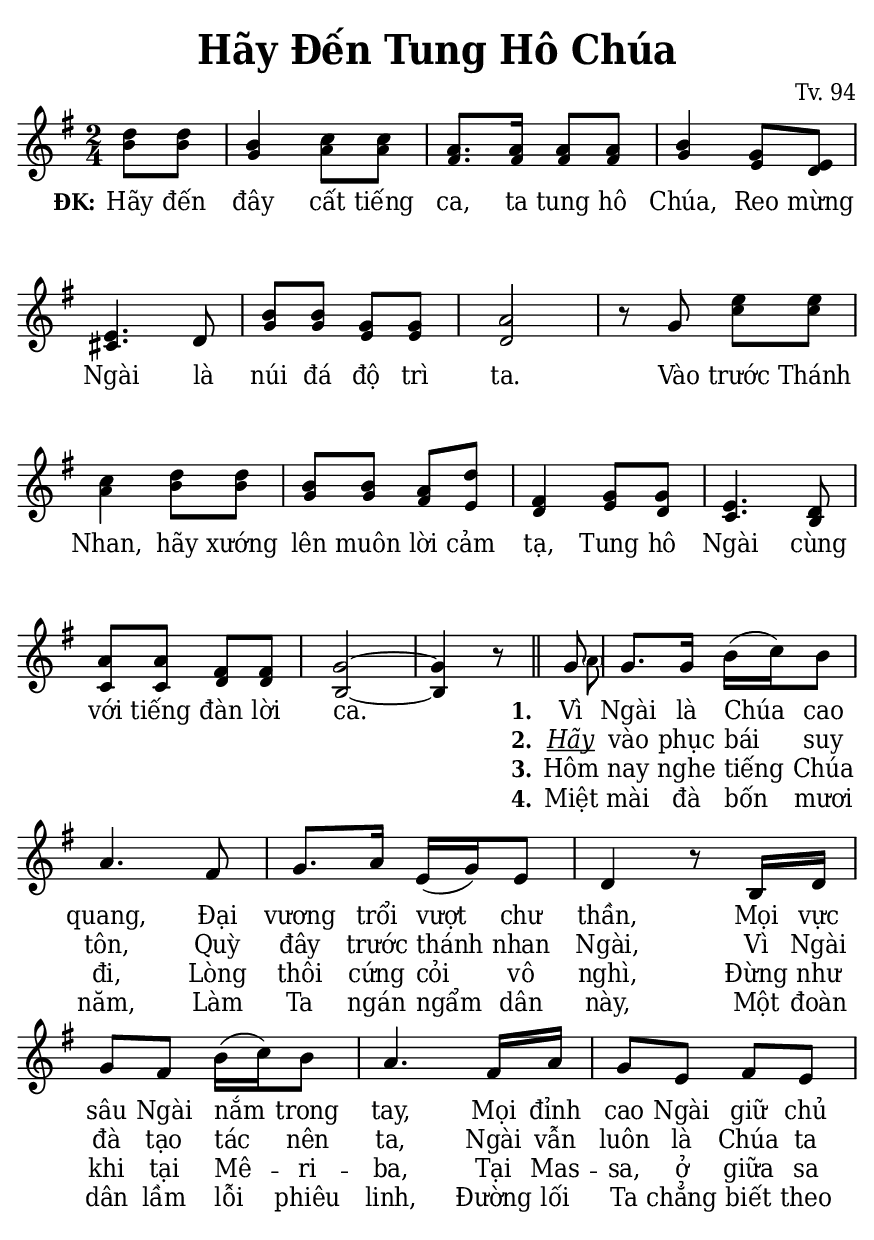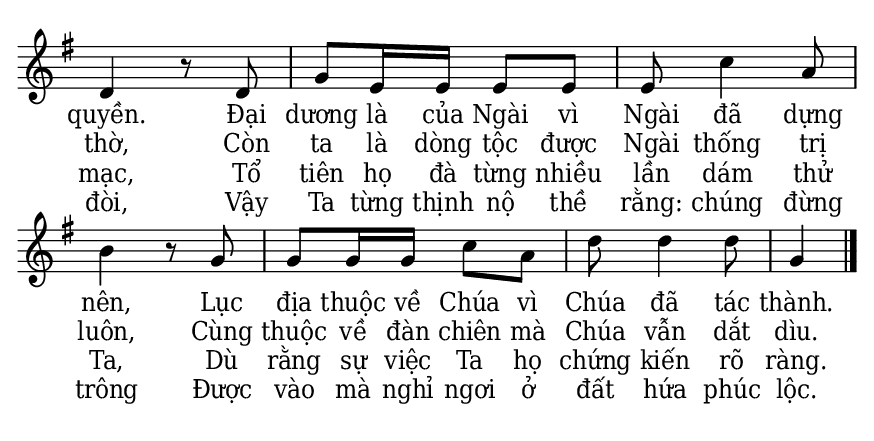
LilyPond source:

% Cài đặt chung\
\version "2.22.1"
\include "english.ly"

\header {
  title = \markup { \fontsize #1 "Hãy Đến Tung Hô Chúa" }
  composer = "Tv. 94"
  %arranger = "Lm. Kim Long"
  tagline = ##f
}

% Nhạc phiên khúc
nhacPhienKhucSop = \relative c'' {
  \partial 4 d8 d |
  b4 c8 c |
  a8. a16 a8 a |
  b4 g8 e |
  e4. d8 |
  b' b g g |
  a2 |
  r8 g e' e |
  c4 d8 d |
  b b a d |
  fs,4 g8 g |
  e4. d8 |
  a' a fs fs |
  g2 ~ |
  g4 r8 \bar "||"
  
  <<
    {
      \voiceOne
      g8
    }
    \new Voice = "splitpart" {
      \voiceTwo
      \once \override NoteColumn.force-hshift = #2.5
      \tweak font-size #-2
      \parenthesize
      a
    }
  >>
  \oneVoice
  g8. g16 b (c) b8 |
  a4. fs8 |
  g8. a16 e (g) e8 |
  d4 r8 b16 d |
  g8 fs b16 (c) b8 |
  a4. fs16 a |
  g8 e fs e |
  d4 r8 d |
  g e16 e e8 e |
  e c'4 a8 |
  b4 r8 g |
  g g16 g c8 a |
  d d4 d8 |
  g,4 \bar "|."
}

nhacPhienKhucAlto = \relative c'' {
  b8 b |
  g4 a8 a |
  fs8. fs16 fs8 fs |
  g4 e8 d |
  cs4. d8 |
  g g e e |
  d2 |
  r8 g c c |
  a4 b8 b |
  g g fs e |
  d4 e8 d |
  c4. b8 |
  c c d d |
  b2 ~ |
  b4 r8
}

% Lời phiên khúc
loiPhienKhucSop = \lyrics {
  \set stanza = "ĐK:"
  Hãy đến đây cất tiếng ca,
  ta tung hô Chúa,
  Reo mừng Ngài là núi đá độ trì ta.
  Vào trước Thánh Nhan,
  hãy xướng lên muôn lời cảm tạ,
  Tung hô Ngài cùng với tiếng đàn lời ca.
  <<
    {
      \set stanza = "1."
      Vì Ngài là Chúa cao quang,
      Đại vương trổi vượt chư thần,
      Mọi vực sâu Ngài nắm trong tay,
      Mọi đỉnh cao Ngài giữ chủ quyền.
      Đại dương là của Ngài
      vì Ngài đã dựng nên,
      Lục địa thuộc về Chúa
      vì Chúa đã tác thành.
    }
    \new Lyrics {
	    \set associatedVoice = "beSop"
	    \set stanza = "2."
	    \markup { \italic \underline "Hãy" }
	    vào phục bái suy tôn,
	    Quỳ đây trước thánh nhan Ngài,
	    Vì Ngài đà tạo tác nên ta,
	    Ngài vẫn luôn là Chúa ta thờ,
	    Còn ta là dòng tộc được Ngài thống trị luôn,
	    Cùng thuộc về đàn chiên mà Chúa vẫn dắt dìu.
    }
    \new Lyrics {
	    \set associatedVoice = "beSop"
	    \set stanza = "3."
	    Hôm nay nghe tiếng Chúa đi,
	    Lòng thôi cứng cỏi vô nghì,
	    Đừng như khi tại Mê -- ri -- ba,
	    Tại Mas -- sa, ở giữa sa mạc,
	    Tổ tiên họ đà từng nhiều lần dám thử Ta,
	    Dù rằng sự việc Ta họ chứng kiến rõ ràng.
    }
    \new Lyrics {
	    \set associatedVoice = "beSop"
	    \set stanza = "4."
	    Miệt mài đà bốn mươi năm,
	    Làm Ta ngán ngẩm dân này,
	    Một đoàn dân lầm lỗi phiêu linh,
	    Đường lối Ta chẳng biết theo đòi,
	    Vậy Ta từng thịnh nộ thề rằng:
	    chúng đừng trông
	    Được vào mà nghỉ ngơi ở đất hứa phúc lộc.
    }
  >>
}

% Dàn trang
\paper {
  #(set-paper-size "a5")
  top-margin = 3\mm
  bottom-margin = 3\mm
  left-margin = 3\mm
  right-margin = 3\mm
  indent = #0
  #(define fonts
	 (make-pango-font-tree "Deja Vu Serif Condensed"
	 		       "Deja Vu Serif Condensed"
			       "Deja Vu Serif Condensed"
			       (/ 20 20)))
  print-page-number = ##f
  %page-count = #1
}

TongNhip = {
  \key g \major \time 2/4
  \set Timing.beamExceptions = #'()
  \set Timing.baseMoment = #(ly:make-moment 1/4)
}

% Đổi kích thước nốt cho bè phụ
notBePhu =
#(define-music-function (font-size music) (number? ly:music?)
   (for-some-music
     (lambda (m)
       (if (music-is-of-type? m 'rhythmic-event)
           (begin
             (set! (ly:music-property m 'tweaks)
                   (cons `(font-size . ,font-size)
                         (ly:music-property m 'tweaks)))
             #t)
           #f))
     music)
   music)

\score {
  \new ChoirStaff <<
    \new Staff \with {
        \consists "Merge_rests_engraver"
        printPartCombineTexts = ##f
      }
      <<
      \new Voice \TongNhip \partCombine 
        \nhacPhienKhucSop
        \notBePhu -1 { \nhacPhienKhucAlto }
      \new NullVoice = beSop \nhacPhienKhucSop
      \new Lyrics \lyricsto beSop \loiPhienKhucSop
      >>
  >>
  \layout {
    %\override Staff.TimeSignature.transparent = ##t
    \override Lyrics.LyricSpace.minimum-distance = #0.8
    \override Score.BarNumber.break-visibility = ##(#f #f #f)
    \override Score.SpacingSpanner.uniform-stretching = ##t
  } 
}
